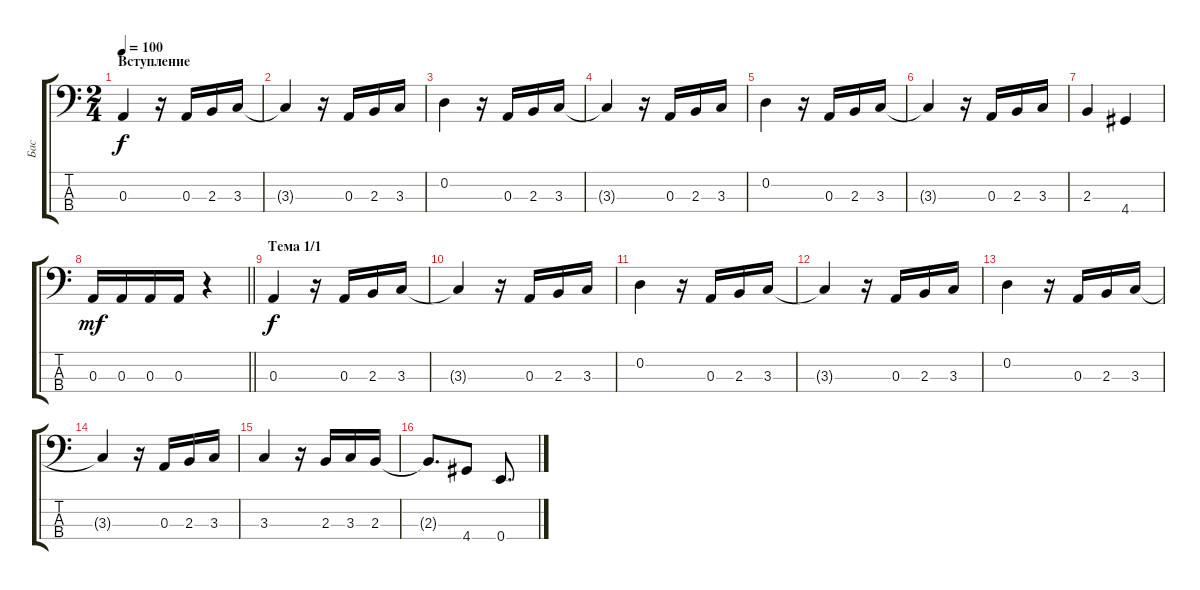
\track ("Бас" "Бас") {instrument electricbasspick}
\staff {score tabs}
\tuning (G2 D2 A1 E1) {hide}
\ts (2 4)
\section ("" "Вступление")
\tempo 100
\clef f4
\ks c
0.3.4{dy f instrument electricbasspick} r.16 0.3.16 2.3.16 3.3.16 |
3.3{t}.4 r.16 0.3.16 2.3.16 3.3.16 |
0.2.4 r.16 0.3.16 2.3.16 3.3.16 |
3.3{t}.4 r.16 0.3.16 2.3.16 3.3.16 |
0.2.4 r.16 0.3.16 2.3.16 3.3.16 |
3.3{t}.4 r.16 0.3.16 2.3.16 3.3.16 |
2.3.4 4.4.4 |
\barLineRight lightlight
0.3.16{dy mf} 0.3.16 0.3.16 0.3.16 r.4 |
\section ("" "Тема 1/1")
0.3.4{dy f} r.16 0.3.16 2.3.16 3.3.16 |
3.3{t}.4 r.16 0.3.16 2.3.16 3.3.16 |
0.2.4 r.16 0.3.16 2.3.16 3.3.16 |
3.3{t}.4 r.16 0.3.16 2.3.16 3.3.16 |
0.2.4 r.16 0.3.16 2.3.16 3.3.16 |
3.3{t}.4 r.16 0.3.16 2.3.16 3.3.16 |
3.3.4 r.16 2.3.16 3.3.16 2.3.16 |
2.3{t}.8{d} 4.4.8 0.4.8{d}
